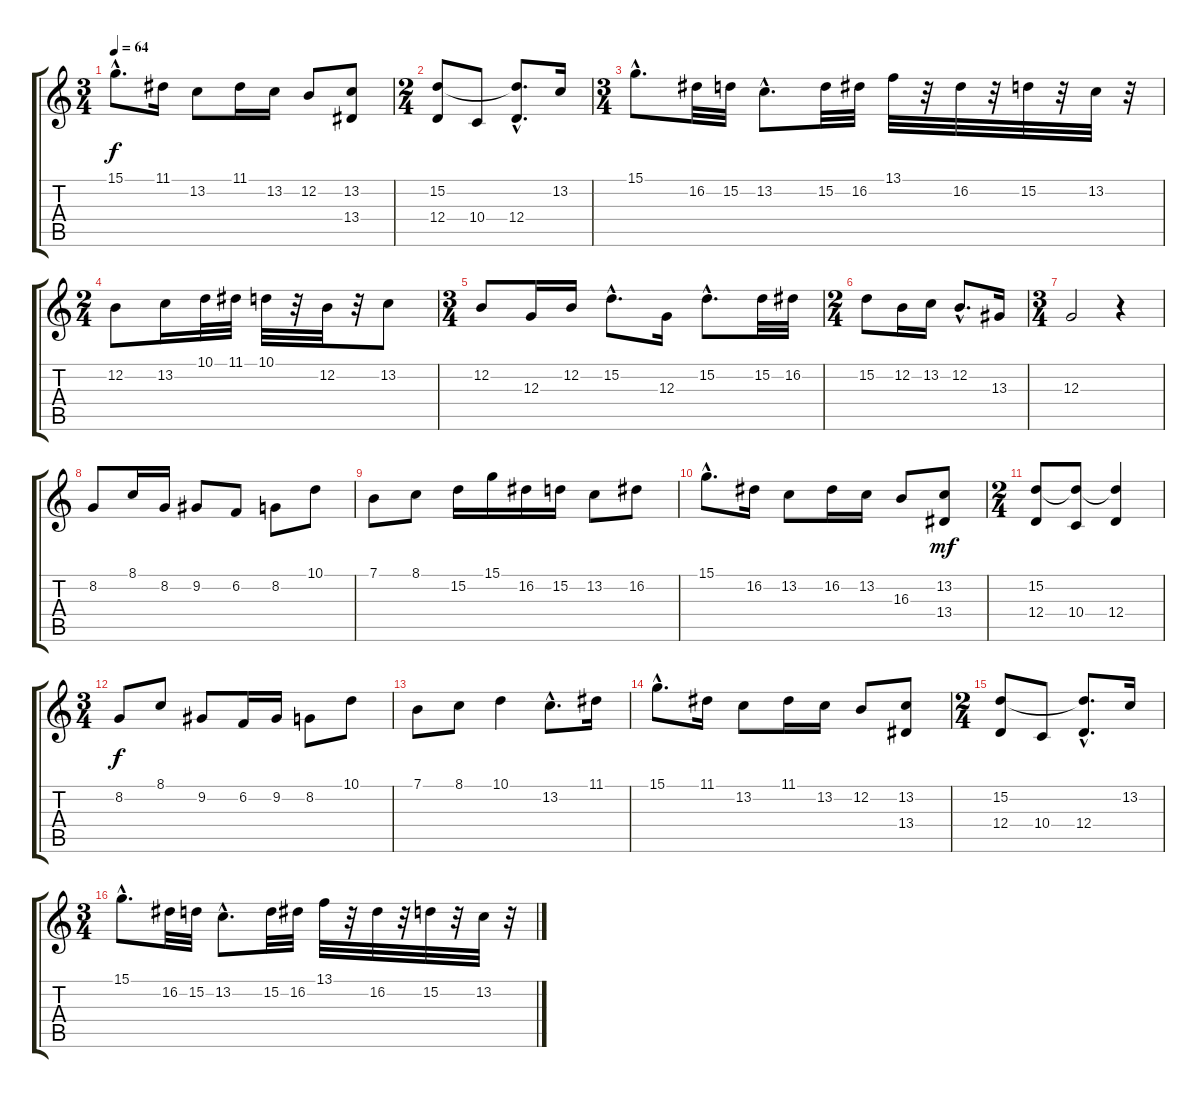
\track "" {instrument accordion}
\staff {score tabs}
\tuning (E4 B3 G3 D3 A2 E2) {hide}
\ts (3 4)
\tempo 64
\clef g2
\ks c
15.1{hac}.8{d dy f} 11.1.16 13.2.8 11.1.16 13.2.16 12.2.8 (13.2 13.4).8 |
\ts (2 4)
(15.2 12.4).8 10.4.8 (15.2{hac t} 12.4{hac}).8{d} 13.2.16 |
\ts (3 4)
15.1{hac}.8{d} 16.2.32 15.2.32 13.2{hac}.8{d} 15.2.32 16.2.32 13.1.32 r.32 16.2.32 r.32 15.2.32 r.32 13.2.32 r.32 |
\ts (2 4)
12.2.8 13.2.16 10.1.32 11.1.32 10.1.32 r.32 12.2.32 r.32 13.2.8 |
\ts (3 4)
12.2.8 12.3.16 12.2.16 15.2{hac}.8{d} 12.3.16 15.2{hac}.8{d} 15.2.32 16.2.32 |
\ts (2 4)
15.2.8 12.2.16 13.2.16 12.2{hac}.8{d} 13.3.16 |
\ts (3 4)
12.3.2 r.4 |
8.2.8 8.1.16 8.2.16 9.2.8 6.2.8 8.2.8 10.1.8 |
7.1.8 8.1.8 15.2.16 15.1.16 16.2.16 15.2.16 13.2.8 16.2.8 |
15.1{hac}.8{d} 16.2.16 13.2.8 16.2.16 13.2.16 16.3.8 (13.2 13.4).8{dy mf} |
\ts (2 4)
(15.2 12.4).8 (15.2{t} 10.4).8 (15.2{t} 12.4).4 |
\ts (3 4)
8.2.8{dy f} 8.1.8 9.2.8 6.2.16 9.2.16 8.2.8 10.1.8 |
7.1.8 8.1.8 10.1.4 13.2{hac}.8{d} 11.1.16 |
15.1{hac}.8{d} 11.1.16 13.2.8 11.1.16 13.2.16 12.2.8 (13.2 13.4).8 |
\ts (2 4)
(15.2 12.4).8 10.4.8 (15.2{hac t} 12.4{hac}).8{d} 13.2.16 |
\ts (3 4)
15.1{hac}.8{d} 16.2.32 15.2.32 13.2{hac}.8{d} 15.2.32 16.2.32 13.1.32 r.32 16.2.32 r.32 15.2.32 r.32 13.2.32 r.32
